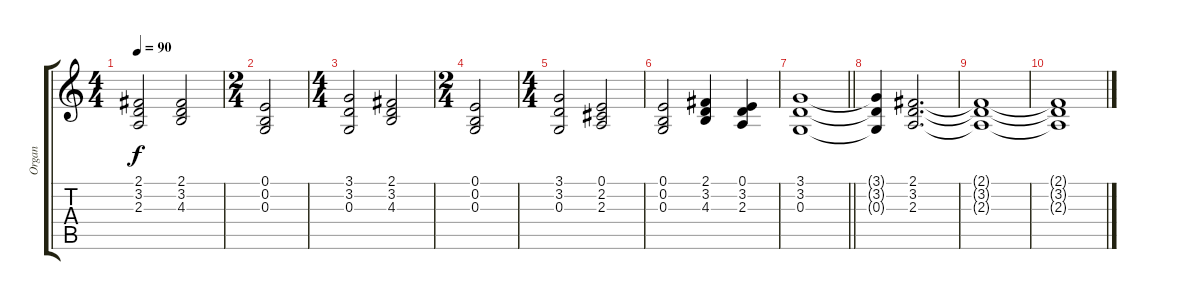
\track ("Organ" "Organ") {instrument drawbarorgan}
\staff {score tabs}
\tuning (E4 B3 G3 D3 A2 E2) {hide}
\ts (4 4)
\tempo 90
\clef g2
\ks c
(2.1 3.2 2.3).2{dy f} (2.1 3.2 4.3).2 |
\ts (2 4)
(0.1 0.2 0.3).2 |
\ts (4 4)
(3.1 3.2 0.3).2 (2.1 3.2 4.3).2 |
\ts (2 4)
(0.1 0.2 0.3).2 |
\ts (4 4)
(3.1 3.2 0.3).2 (0.1 2.2 2.3).2 |
(0.1 0.2 0.3).2 (2.1 3.2 4.3).4 (0.1 3.2 2.3).4 |
\barLineRight lightlight
(3.1 3.2 0.3).1 |
(3.1{t} 3.2{t} 0.3{t}).4 (2.1 3.2 2.3).2{d} |
(2.1{t} 3.2{t} 2.3{t}).1 |
(2.1{t} 3.2{t} 2.3{t}).1
